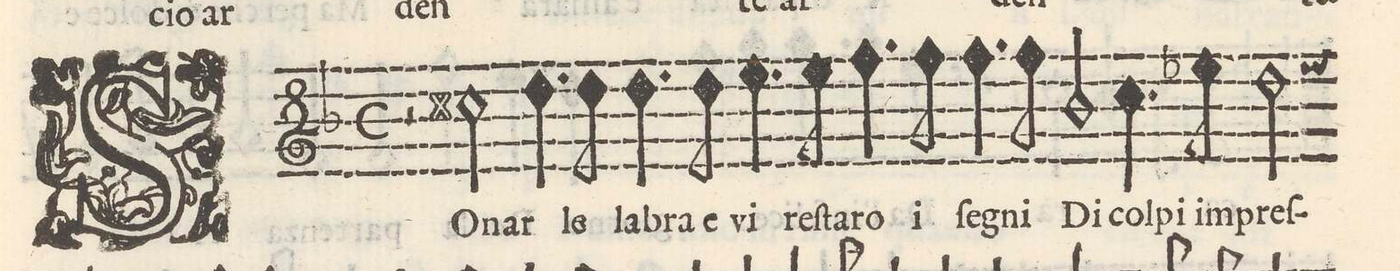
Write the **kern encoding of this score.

**kern	**text
*I"QVINTO	*
*clefG2	*
*k[b-]	*
*met(c)	*
*M4/4	*
2r	.
2cc#X\	SO-
=77-	=77-
4.dd\	-nar
8dd\	le
4.dd\	lab-
8dd\	-bra
=78-	=78-
4.ee\	e vi
8ee\	reſ-
4.ff\	-ta-
8ff\	-ro i
=79-	=79-
4.ff\	ſeg-
8ff\	-ni
2b-/	Di
=80-	=80-
4.ccny\	col-
8ee-X\	-pi
2dd\	im-
=81-	=81-
*-	*-
